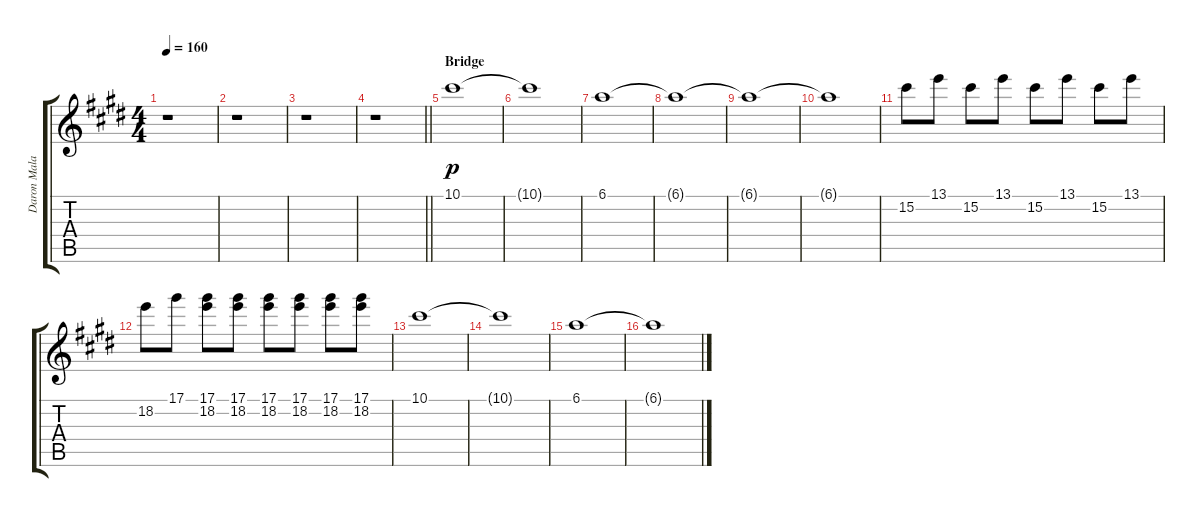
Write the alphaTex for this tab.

\track ("Daron Malakian [Fill Guitar]" "Daron Mala") {instrument electricguitarjazz}
\staff {score tabs}
\tuning (Eb4 Bb3 Gb3 Db3 Ab2 Db2) {hide}
\ts (4 4)
\tempo 160
\clef g2
\ks c#minor
r.1{dy p} |
r.1 |
r.1 |
\barLineRight lightlight
r.1 |
\section ("" "Bridge")
10.1.1 |
10.1{t}.1 |
6.1.1 |
6.1{t}.1 |
6.1{t}.1 |
6.1{t}.1 |
15.2.8 13.1.8 15.2.8 13.1.8 15.2.8 13.1.8 15.2.8 13.1.8 |
18.2.8 17.1.8 (17.1 18.2).8 (17.1 18.2).8 (17.1 18.2).8 (17.1 18.2).8 (17.1 18.2).8 (17.1 18.2).8 |
10.1.1 |
10.1{t}.1 |
6.1.1 |
6.1{t}.1
